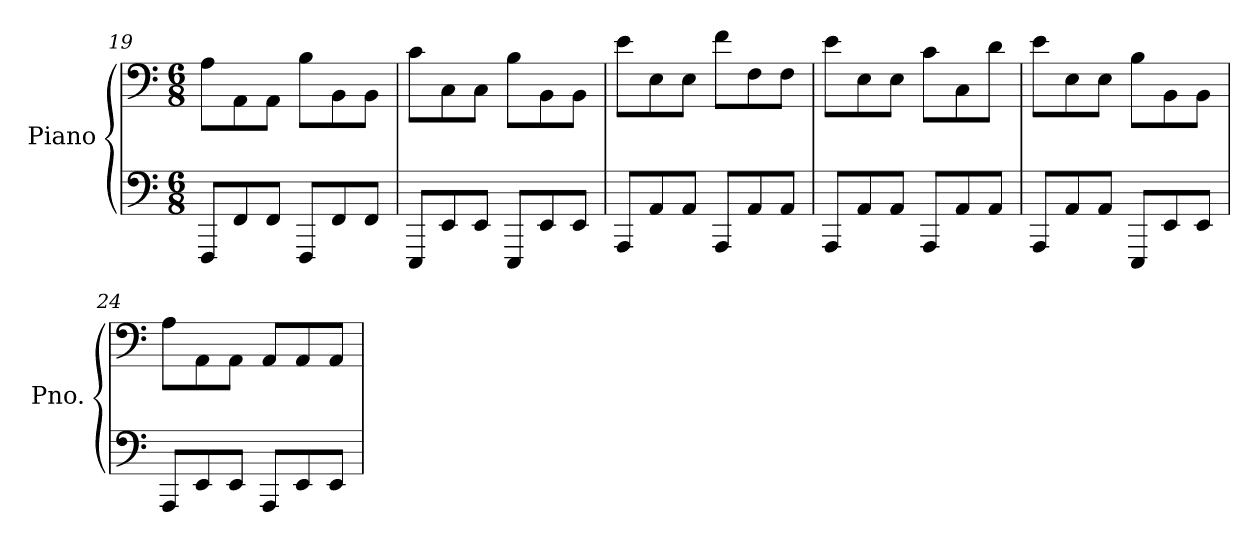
**kern	**kern
*part1	*part1
*staff2	*staff1
*I"Piano	*
*I'Pno.	*
*clefF4	*clefF4
*k[]	*k[]
*M6/8	*M6/8
=19	=19
8FFF/L	8A\L
8FF/	8AA\
8FF/J	8AA\J
8FFF/L	8B\L
8FF/	8BB\
8FF/J	8BB\J
!!LO:LB:g=z
=20	=20
8EEE/L	8c\L
8EE/	8C\
8EE/J	8C\J
8EEE/L	8B\L
8EE/	8BB\
8EE/J	8BB\J
=21	=21
8AAA/L	8e\L
8AA/	8E\
8AA/J	8E\J
8AAA/L	8f\L
8AA/	8F\
8AA/J	8F\J
=22	=22
8AAA/L	8e\L
8AA/	8E\
8AA/J	8E\J
8AAA/L	8c\L
8AA/	8C\
8AA/J	8d\J
=23	=23
8AAA/L	8e\L
8AA/	8E\
8AA/J	8E\J
8EEE/L	8B\L
8EE/	8BB\
8EE/J	8BB\J
=24	=24
8AAA/L	8A\L
8EE/	8AA\
8EE/J	8AA\J
8AAA/L	8AA/L
8EE/	8AA/
8EE/J	8AA/J
=	=
*-	*-
